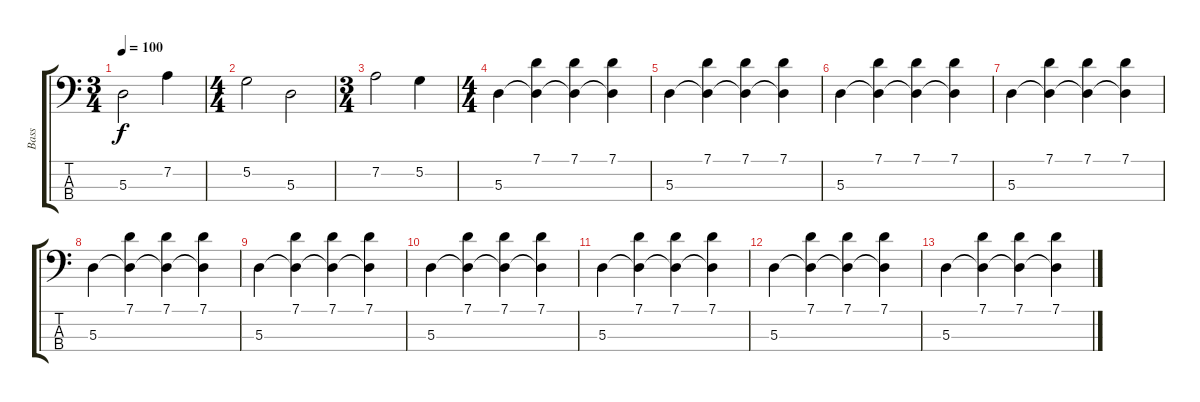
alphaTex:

\track ("Bass" "Bass") {instrument electricbassfinger}
\staff {score tabs}
\tuning (G2 D2 A1 E1) {hide}
\ts (3 4)
\tempo 100
\clef f4
\ks c
5.3.2{dy f} 7.2.4 |
\ts (4 4)
5.2.2 5.3.2 |
\ts (3 4)
7.2.2 5.2.4 |
\ts (4 4)
5.3.4 (7.1 5.3{t}).4 (7.1 5.3{t}).4 (7.1 5.3{t}).4 |
5.3.4 (7.1 5.3{t}).4 (7.1 5.3{t}).4 (7.1 5.3{t}).4 |
5.3.4 (7.1 5.3{t}).4 (7.1 5.3{t}).4 (7.1 5.3{t}).4 |
5.3.4 (7.1 5.3{t}).4 (7.1 5.3{t}).4 (7.1 5.3{t}).4 |
5.3.4 (7.1 5.3{t}).4 (7.1 5.3{t}).4 (7.1 5.3{t}).4 |
5.3.4 (7.1 5.3{t}).4 (7.1 5.3{t}).4 (7.1 5.3{t}).4 |
5.3.4 (7.1 5.3{t}).4 (7.1 5.3{t}).4 (7.1 5.3{t}).4 |
5.3.4 (7.1 5.3{t}).4 (7.1 5.3{t}).4 (7.1 5.3{t}).4 |
5.3.4 (7.1 5.3{t}).4 (7.1 5.3{t}).4 (7.1 5.3{t}).4 |
5.3.4 (7.1 5.3{t}).4 (7.1 5.3{t}).4 (7.1 5.3{t}).4
